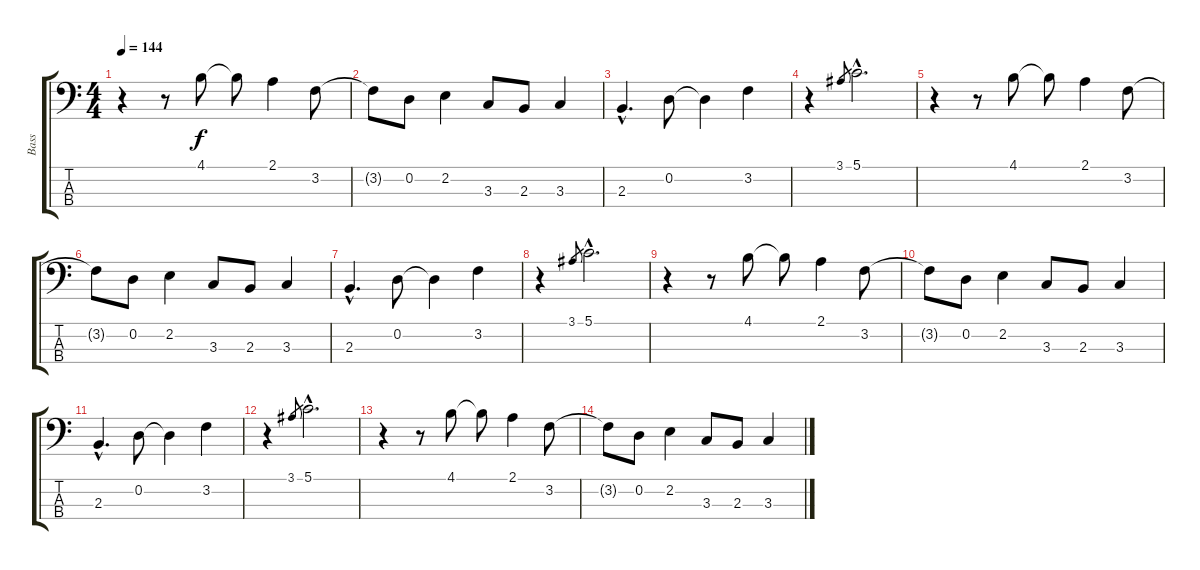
\track ("Bass" "Bass") {instrument electricbassfinger}
\staff {score tabs}
\tuning (G2 D2 A1 E1) {hide}
\ts (4 4)
\tempo 144
\clef f4
\ks c
r.4{dy f} r.8 4.1.8 4.1{t}.8 2.1.4 3.2.8 |
3.2{t}.8 0.2.8 2.2.4 3.3.8 2.3.8 3.3.4 |
2.3{hac}.4{d} 0.2.8 0.2{t}.4 3.2.4 |
r.4 3.1.8{gr} 5.1{hac}.2{d} |
r.4 r.8 4.1.8 4.1{t}.8 2.1.4 3.2.8 |
3.2{t}.8 0.2.8 2.2.4 3.3.8 2.3.8 3.3.4 |
2.3{hac}.4{d} 0.2.8 0.2{t}.4 3.2.4 |
r.4 3.1.8{gr} 5.1{hac}.2{d} |
r.4 r.8 4.1.8 4.1{t}.8 2.1.4 3.2.8 |
3.2{t}.8 0.2.8 2.2.4 3.3.8 2.3.8 3.3.4 |
2.3{hac}.4{d} 0.2.8 0.2{t}.4 3.2.4 |
r.4 3.1.8{gr} 5.1{hac}.2{d} |
r.4 r.8 4.1.8 4.1{t}.8 2.1.4 3.2.8 |
3.2{t}.8 0.2.8 2.2.4 3.3.8 2.3.8 3.3.4
